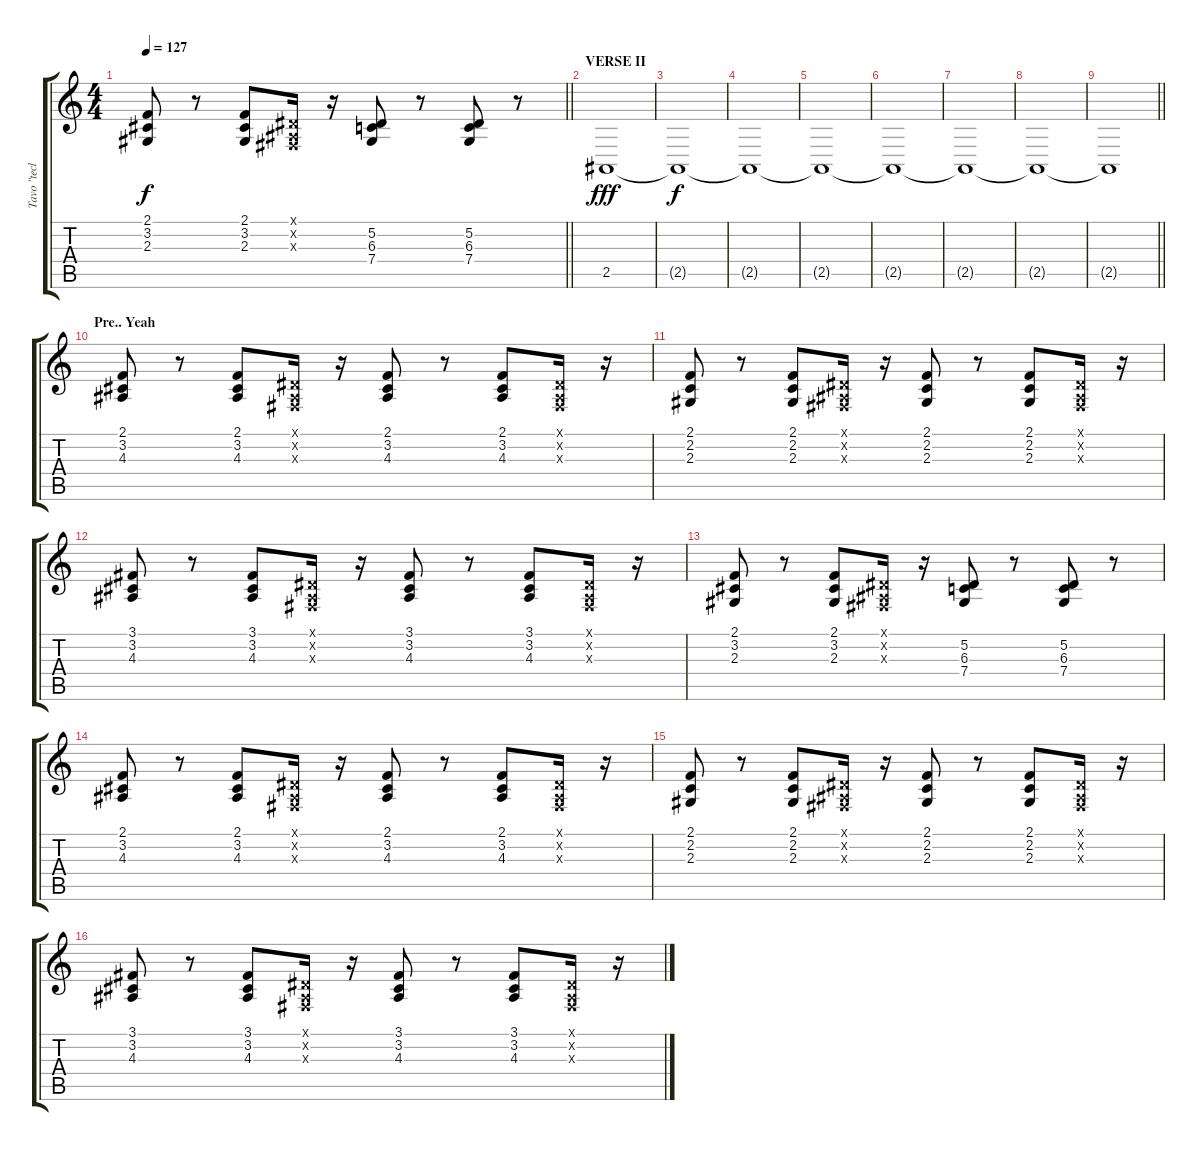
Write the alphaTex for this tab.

\track ("Tavo \"teclados\"" "Tavo \"tecl") {instrument lead2sawtooth}
\staff {score tabs}
\tuning (Eb4 Bb3 Gb3 Db3 Ab2 Eb2) {hide}
\ts (4 4)
\tempo 127
\clef g2
\barLineRight lightlight
\ks c
(2.1 3.2 2.3).8{dy f} r.8 (2.1 3.2 2.3).8 (0.1{x} 0.2{x} 0.3{x}).16 r.16 (5.2 6.3 7.4).8 r.8 (5.2 6.3 7.4).8 r.8 |
\section ("" "VERSE II")
2.5.1{dy fff} |
2.5{t}.1{dy f} |
2.5{t}.1 |
2.5{t}.1 |
2.5{t}.1 |
2.5{t}.1 |
2.5{t}.1 |
\barLineRight lightlight
2.5{t}.1 |
\section ("" "Pre.. Yeah")
(2.1 3.2 4.3).8{volume 9} r.8 (2.1 3.2 4.3).8 (0.1{x} 0.2{x} 0.3{x}).16 r.16 (2.1 3.2 4.3).8 r.8 (2.1 3.2 4.3).8 (0.1{x} 0.2{x} 0.3{x}).16 r.16 |
(2.1 2.2 2.3).8 r.8 (2.1 2.2 2.3).8 (0.1{x} 0.2{x} 0.3{x}).16 r.16 (2.1 2.2 2.3).8 r.8 (2.1 2.2 2.3).8 (0.1{x} 0.2{x} 0.3{x}).16 r.16 |
(3.1 3.2 4.3).8 r.8 (3.1 3.2 4.3).8 (0.1{x} 0.2{x} 0.3{x}).16 r.16 (3.1 3.2 4.3).8 r.8 (3.1 3.2 4.3).8 (0.1{x} 0.2{x} 0.3{x}).16 r.16 |
(2.1 3.2 2.3).8 r.8 (2.1 3.2 2.3).8 (0.1{x} 0.2{x} 0.3{x}).16 r.16 (5.2 6.3 7.4).8 r.8 (5.2 6.3 7.4).8 r.8 |
(2.1 3.2 4.3).8 r.8 (2.1 3.2 4.3).8 (0.1{x} 0.2{x} 0.3{x}).16 r.16 (2.1 3.2 4.3).8 r.8 (2.1 3.2 4.3).8 (0.1{x} 0.2{x} 0.3{x}).16 r.16 |
(2.1 2.2 2.3).8 r.8 (2.1 2.2 2.3).8 (0.1{x} 0.2{x} 0.3{x}).16 r.16 (2.1 2.2 2.3).8 r.8 (2.1 2.2 2.3).8 (0.1{x} 0.2{x} 0.3{x}).16 r.16 |
(3.1 3.2 4.3).8 r.8 (3.1 3.2 4.3).8 (0.1{x} 0.2{x} 0.3{x}).16 r.16 (3.1 3.2 4.3).8 r.8 (3.1 3.2 4.3).8 (0.1{x} 0.2{x} 0.3{x}).16 r.16
